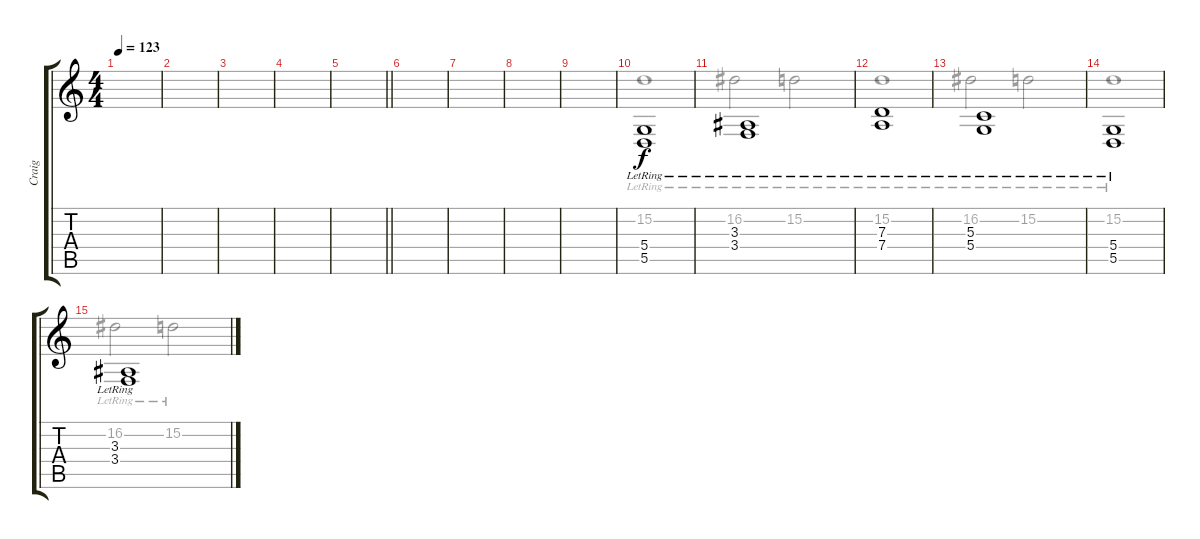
\track ("Craig" "Craig") {instrument acousticgrandpiano}
\staff {score tabs}
\tuning (E4 B3 G3 D3 A2 D2) {hide}
\voice
\ts (4 4)
\tempo 123
\clef g2
\ks c
|
|
|
|
\barLineRight lightlight
|
|
|
|
|
(5.4{lr} 5.5{lr}).1 |
(3.3{lr} 3.4{lr}).1 |
(7.3{lr} 7.4{lr}).1 |
(5.3{lr} 5.4{lr}).1 |
(5.4{lr} 5.5{lr}).1 |
(3.3{lr} 3.4{lr}).1 |
\voice
\clef g2
\ottava regular
\simile none
\ks c
|
|
|
|
\barLineRight lightlight
|
|
|
|
|
15.2{lr}.1 |
16.2{lr}.2 15.2{lr}.2 |
15.2{lr}.1 |
16.2{lr}.2 15.2{lr}.2 |
15.2{lr}.1 |
16.2{lr}.2 15.2{lr}.2 |
